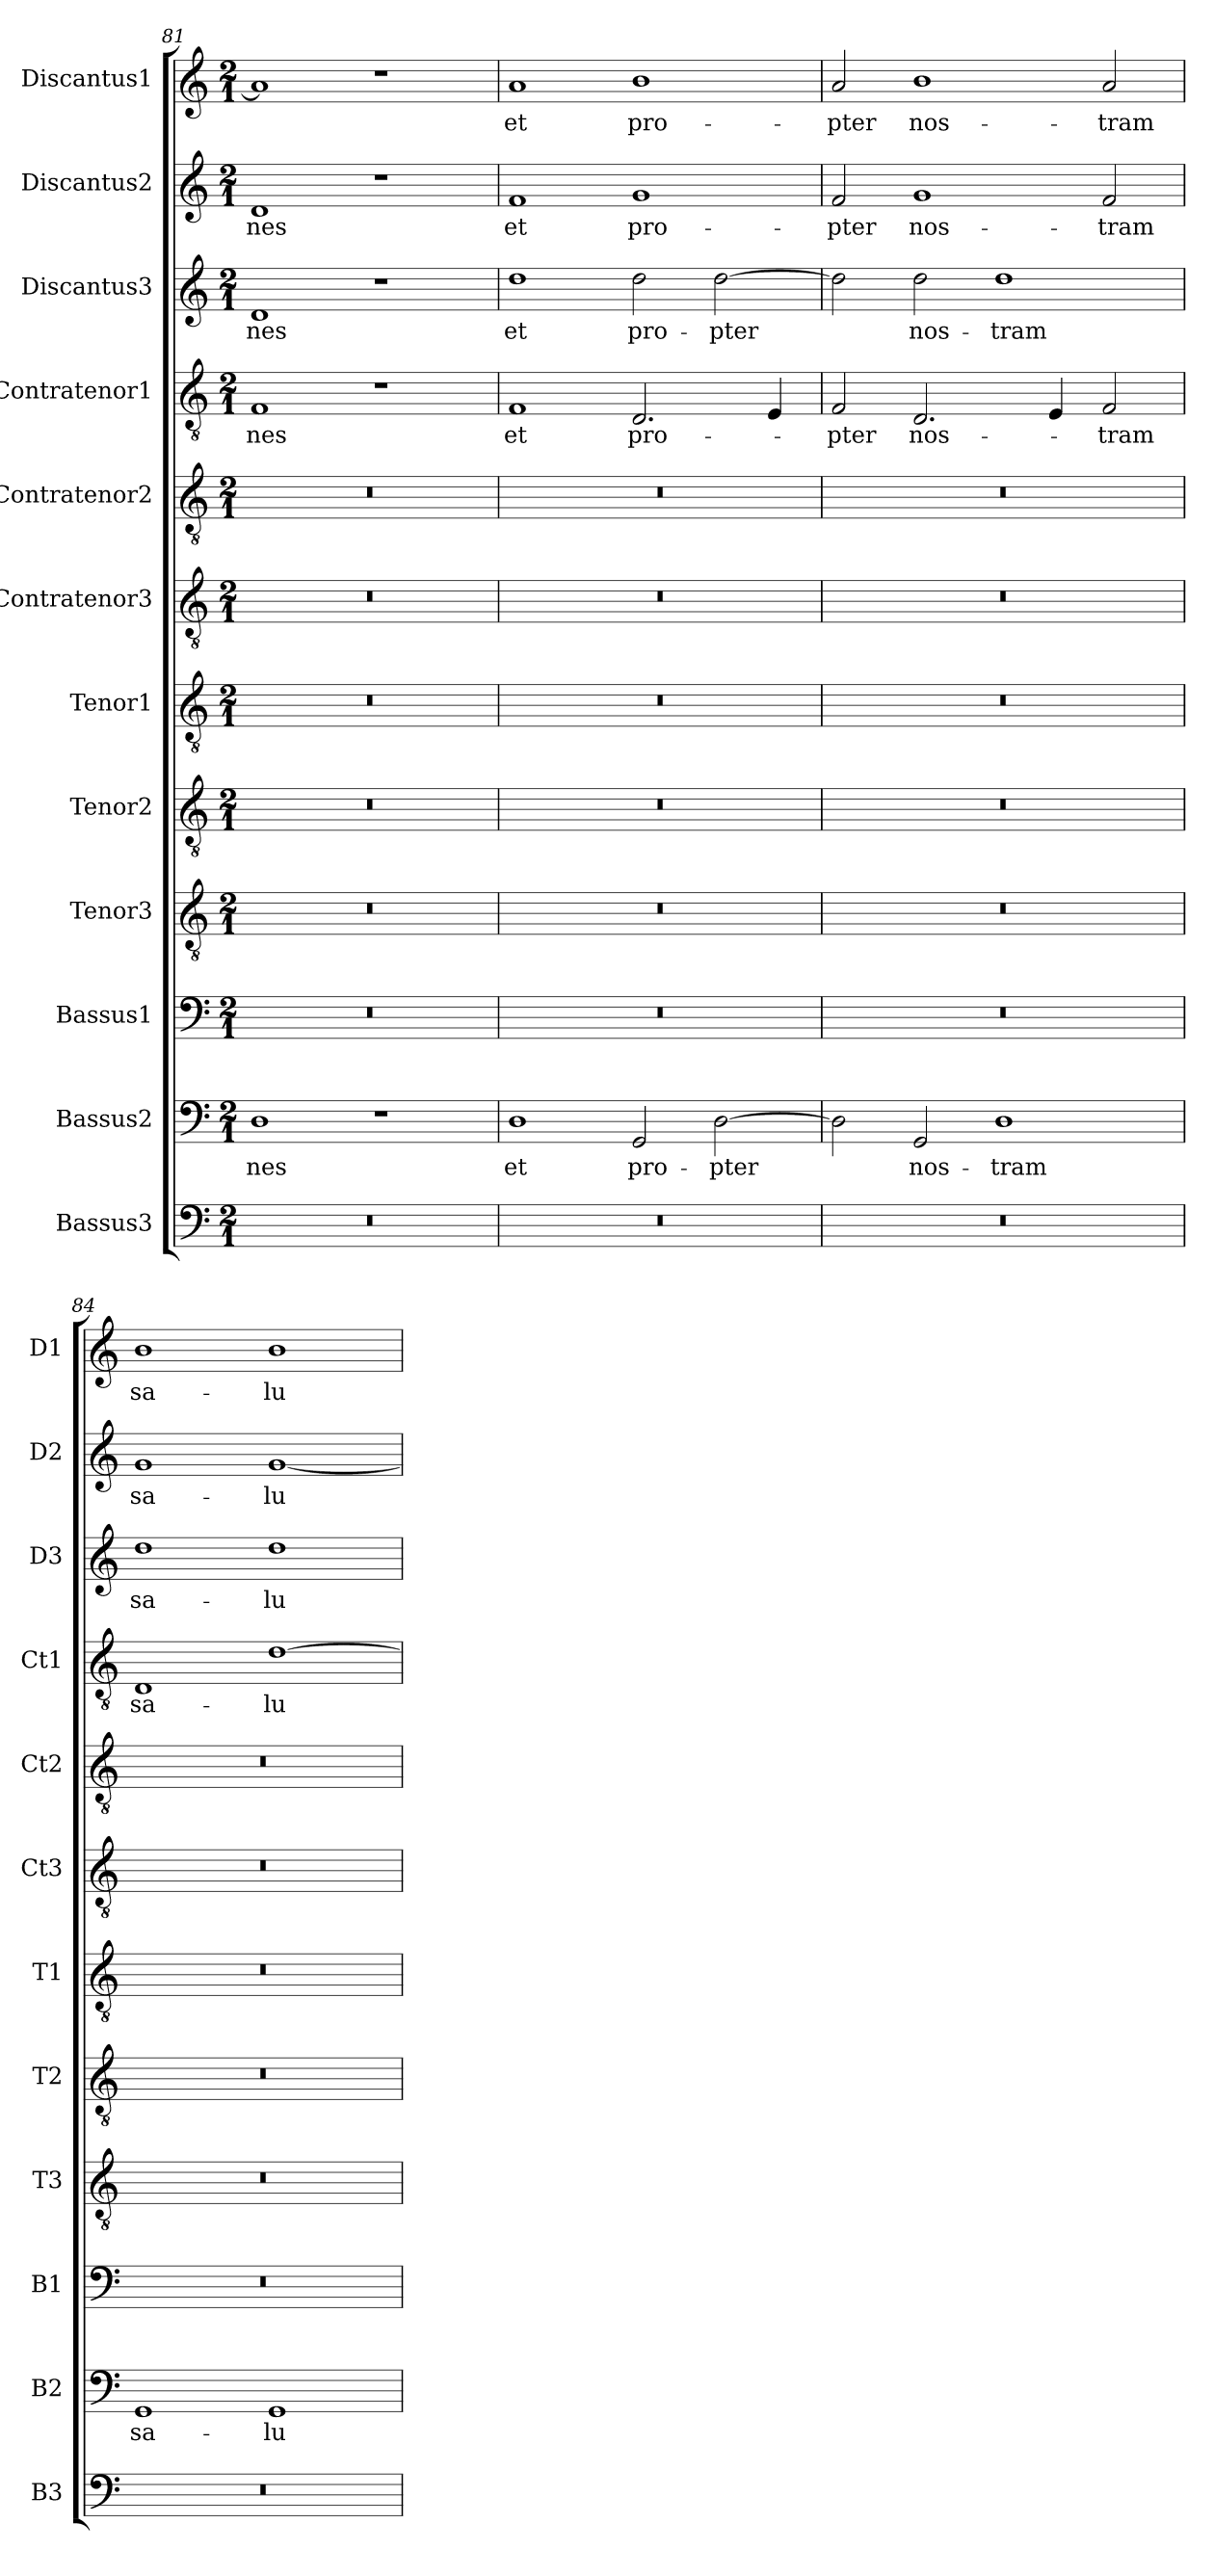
**kern	**kern	**text	**kern	**kern	**kern	**kern	**kern	**kern	**kern	**text	**kern	**text	**kern	**text	**kern	**text
*part12	*part11	*part11	*part10	*part9	*part8	*part7	*part6	*part5	*part4	*part4	*part3	*part3	*part2	*part2	*part1	*part1
*staff12	*staff11	*staff11	*staff10	*staff9	*staff8	*staff7	*staff6	*staff5	*staff4	*staff4	*staff3	*staff3	*staff2	*staff2	*staff1	*staff1
*I"Bassus3	*I"Bassus2	*	*I"Bassus1	*I"Tenor3	*I"Tenor2	*I"Tenor1	*I"Contratenor3	*I"Contratenor2	*I"Contratenor1	*	*I"Discantus3	*	*I"Discantus2	*	*I"Discantus1	*
*I'B3	*I'B2	*	*I'B1	*I'T3	*I'T2	*I'T1	*I'Ct3	*I'Ct2	*I'Ct1	*	*I'D3	*	*I'D2	*	*I'D1	*
*clefF4	*clefF4	*	*clefF4	*clefGv2	*clefGv2	*clefGv2	*clefGv2	*clefGv2	*clefGv2	*	*clefG2	*	*clefG2	*	*clefG2	*
*k[]	*k[]	*	*k[]	*k[]	*k[]	*k[]	*k[]	*k[]	*k[]	*	*k[]	*	*k[]	*	*k[]	*
*M2/1	*M2/1	*	*M2/1	*M2/1	*M2/1	*M2/1	*M2/1	*M2/1	*M2/1	*	*M2/1	*	*M2/1	*	*M2/1	*
=81	=81	=81	=81	=81	=81	=81	=81	=81	=81	=81	=81	=81	=81	=81	=81	=81
0r	1D	-nes	0r	0r	0r	0r	0r	0r	1F	-nes	1d	-nes	1d	-nes	1a]	.
.	1r	.	.	.	.	.	.	.	1r	.	1r	.	1r	.	1r	.
=82	=82	=82	=82	=82	=82	=82	=82	=82	=82	=82	=82	=82	=82	=82	=82	=82
0r	1D	et	0r	0r	0r	0r	0r	0r	1F	et	1dd	et	1f	et	1a	et
.	2GG	pro-	.	.	.	.	.	.	2.D	pro-	2dd	pro-	1g	pro-	1b	pro-
.	[2D	-pter	.	.	.	.	.	.	.	.	[2dd	-pter	.	.	.	.
.	.	.	.	.	.	.	.	.	4E	.	.	.	.	.	.	.
=83	=83	=83	=83	=83	=83	=83	=83	=83	=83	=83	=83	=83	=83	=83	=83	=83
0r	2D]	.	0r	0r	0r	0r	0r	0r	2F	-pter	2dd]	.	2f	-pter	2a	-pter
.	2GG	nos-	.	.	.	.	.	.	2.D	nos-	2dd	nos-	1g	nos-	1b	nos-
.	1D	-tram	.	.	.	.	.	.	.	.	1dd	-tram	.	.	.	.
.	.	.	.	.	.	.	.	.	4E	.	.	.	.	.	.	.
.	.	.	.	.	.	.	.	.	2F	-tram	.	.	2f	-tram	2a	-tram
=84	=84	=84	=84	=84	=84	=84	=84	=84	=84	=84	=84	=84	=84	=84	=84	=84
0r	1GG	sa-	0r	0r	0r	0r	0r	0r	1D	sa-	1dd	sa-	1g	sa-	1b	sa-
.	1GG	-lu-	.	.	.	.	.	.	[1d	-lu-	1dd	-lu-	[1g	-lu-	1b	-lu-
=	=	=	=	=	=	=	=	=	=	=	=	=	=	=	=	=
*-	*-	*-	*-	*-	*-	*-	*-	*-	*-	*-	*-	*-	*-	*-	*-	*-
